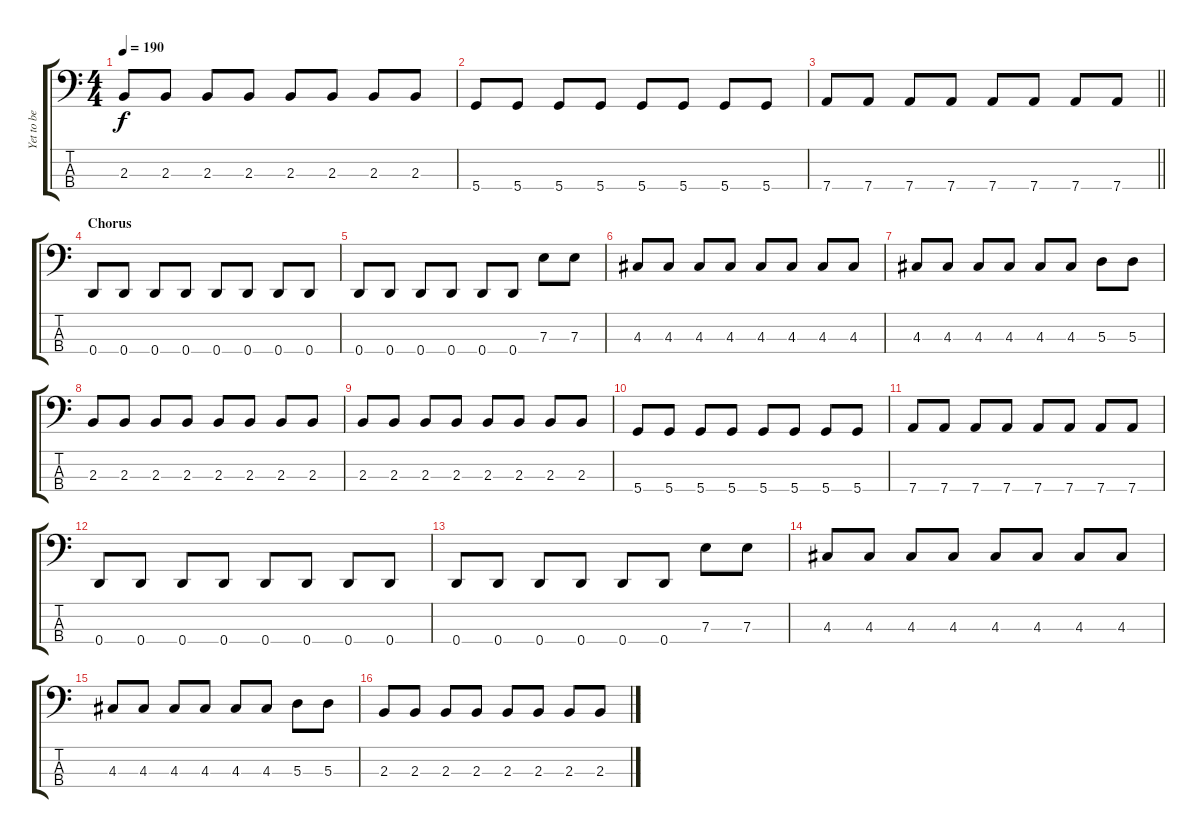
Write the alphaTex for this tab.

\track ("Yet to be Bass Player" "Yet to be ") {instrument electricbassfinger}
\staff {score tabs}
\tuning (G2 D2 A1 D1) {hide}
\ts (4 4)
\tempo 190
\clef f4
\ks c
2.3.8{dy f} 2.3.8 2.3.8 2.3.8 2.3.8 2.3.8 2.3.8 2.3.8 |
5.4.8 5.4.8 5.4.8 5.4.8 5.4.8 5.4.8 5.4.8 5.4.8 |
\barLineRight lightlight
7.4.8 7.4.8 7.4.8 7.4.8 7.4.8 7.4.8 7.4.8 7.4.8 |
\section ("" "Chorus")
0.4.8 0.4.8 0.4.8 0.4.8 0.4.8 0.4.8 0.4.8 0.4.8 |
0.4.8 0.4.8 0.4.8 0.4.8 0.4.8 0.4.8 7.3.8 7.3.8 |
4.3.8 4.3.8 4.3.8 4.3.8 4.3.8 4.3.8 4.3.8 4.3.8 |
4.3.8 4.3.8 4.3.8 4.3.8 4.3.8 4.3.8 5.3.8 5.3.8 |
2.3.8 2.3.8 2.3.8 2.3.8 2.3.8 2.3.8 2.3.8 2.3.8 |
2.3.8 2.3.8 2.3.8 2.3.8 2.3.8 2.3.8 2.3.8 2.3.8 |
5.4.8 5.4.8 5.4.8 5.4.8 5.4.8 5.4.8 5.4.8 5.4.8 |
7.4.8 7.4.8 7.4.8 7.4.8 7.4.8 7.4.8 7.4.8 7.4.8 |
0.4.8 0.4.8 0.4.8 0.4.8 0.4.8 0.4.8 0.4.8 0.4.8 |
0.4.8 0.4.8 0.4.8 0.4.8 0.4.8 0.4.8 7.3.8 7.3.8 |
4.3.8 4.3.8 4.3.8 4.3.8 4.3.8 4.3.8 4.3.8 4.3.8 |
4.3.8 4.3.8 4.3.8 4.3.8 4.3.8 4.3.8 5.3.8 5.3.8 |
2.3.8 2.3.8 2.3.8 2.3.8 2.3.8 2.3.8 2.3.8 2.3.8
